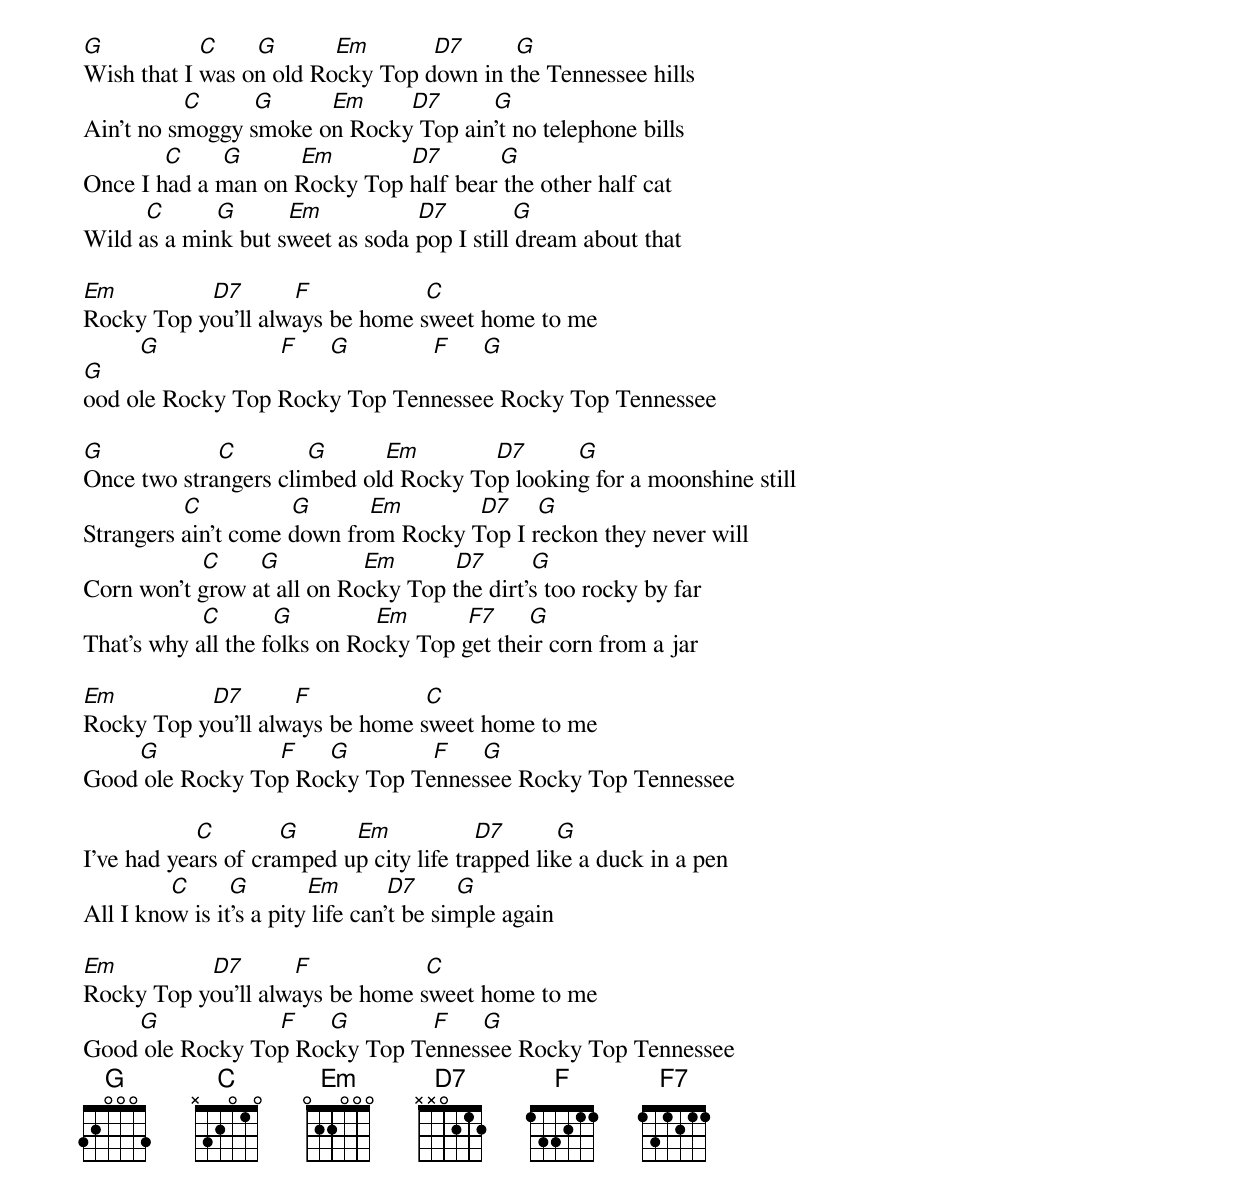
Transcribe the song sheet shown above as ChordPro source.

[G]               [C]      [G]         [Em]          [D7]        [G]
Wish that I was on old Rocky Top down in the Tennessee hills
                [C]        [G]         [Em]       [D7]        [G]
Ain't no smoggy smoke on Rocky Top ain't no telephone bills
             [C]      [G]         [Em]            [D7]         [G]
Once I had a man on Rocky Top half bear the other half cat
          [C]        [G]        [Em]               [D7]          [G]
Wild as a mink but sweet as soda pop I still dream about that

[Em]               [D7]        [F]                  [C]
Rocky Top you'll always be home sweet home to me
         [G]                   [F]     [G]             [F]     [G]
[G]ood ole Rocky Top Rocky Top Tennessee Rocky Top Tennessee

[G]                  [C]           [G]         [Em]            [D7]        [G]
Once two strangers climbed old Rocky Top looking for a moonshine still
                [C]              [G]         [Em]            [D7]    [G]
Strangers ain't come down from Rocky Top I reckon they never will
                   [C]      [G]             [Em]         [D7]       [G]
Corn won't grow at all on Rocky Top the dirt's too rocky by far
                   [C]        [G]             [Em]         [F7]     [G]
That's why all the folks on Rocky Top get their corn from a jar

[Em]               [D7]        [F]                  [C]
Rocky Top you'll always be home sweet home to me
         [G]                   [F]     [G]             [F]     [G]
Good ole Rocky Top Rocky Top Tennessee Rocky Top Tennessee

                  [C]          [G]         [Em]             [D7]        [G]
I've had years of cramped up city life trapped like a duck in a pen
              [C]      [G]         [Em]       [D7]      [G]
All I know is it's a pity life can't be simple again

[Em]               [D7]        [F]                  [C]
Rocky Top you'll always be home sweet home to me
         [G]                   [F]     [G]             [F]     [G]
Good ole Rocky Top Rocky Top Tennessee Rocky Top Tennessee
